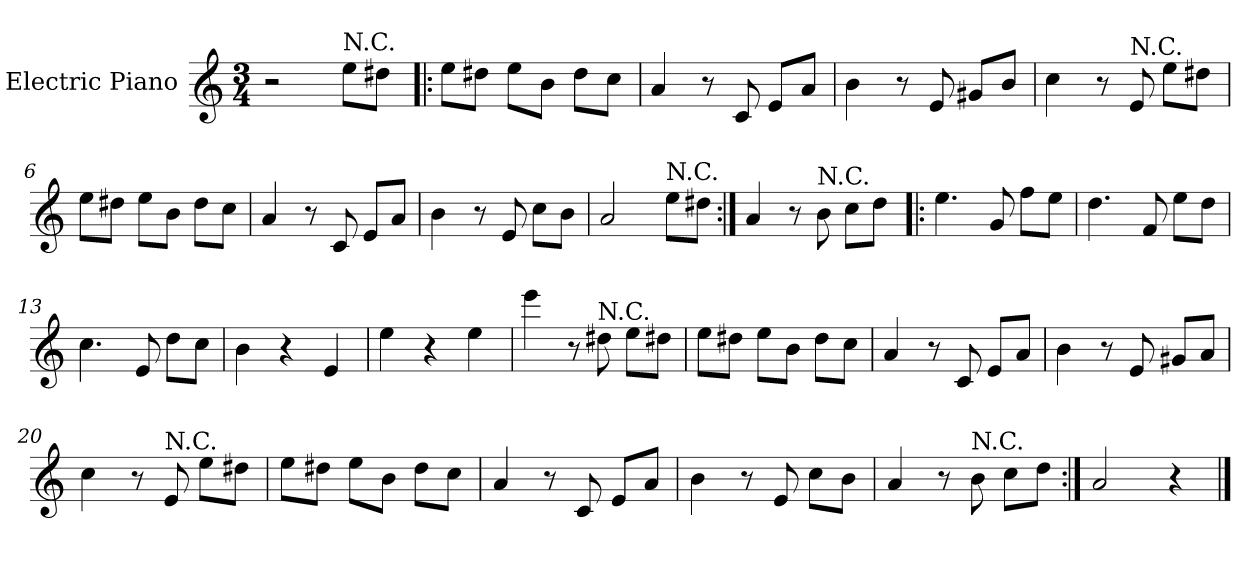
**kern	**text
*part1	*part1
*staff1	*staff1
*I"Electric Piano	*
*I'E.Pno	*
*clefG2	*
*k[]	*
*C:	*
*M3/4	*
=1	=1
2r	.
!LO:TX:a:t=N.C.	!
8ee\L	.
8dd#X\J	.
=2!|:	=2!|:
8ee\L	.
8dd#X\J	.
8ee\L	.
8b\J	.
8dd#\L	.
8cc\J	.
=3	=3
4a/	.
8r	.
8c/	.
8e/L	.
8a/J	.
=4	=4
4b\	.
8r	.
8e/	.
8g#X/L	.
8b/J	.
=5	=5
4cc\	.
8r	.
!LO:TX:a:t=N.C.	!
8e/	.
8ee\L	.
8dd#X\J	.
!!LO:LB:g=z
=6	=6
8ee\L	.
8dd#X\J	.
8ee\L	.
8b\J	.
8dd#\L	.
8cc\J	.
=7	=7
4a/	.
8r	.
8c/	.
8e/L	.
8a/J	.
=8	=8
4b\	.
8r	.
8e/	.
8cc\L	.
8b\J	.
=9	=9
2a/	.
!LO:TX:a:t=N.C.	!
8ee\L	.
8dd#X\J	.
=10:|!	=10:|!
4a/	.
8r	.
!LO:TX:a:t=N.C.	!
8b\	.
8cc\L	.
8dd\J	.
=11!|:	=11!|:
4.ee\	.
8g/	.
8ff\L	.
8ee\J	.
=12	=12
4.dd\	.
8f/	.
8ee\L	.
8dd\J	.
!!LO:LB:g=z
=13	=13
4.cc\	.
8e/	.
8dd\L	.
8cc\J	.
=14	=14
4b\	.
4r	.
4e/	.
=15	=15
4ee\	.
4r	.
4ee\	.
=16	=16
4eee\	.
8r	.
!LO:TX:a:t=N.C.	!
8dd#X\	.
8ee\L	.
8dd#X\J	.
=17	=17
8ee\L	.
8dd#X\J	.
8ee\L	.
8b\J	.
8dd#\L	.
8cc\J	.
=18	=18
4a/	.
8r	.
8c/	.
8e/L	.
8a/J	.
=19	=19
4b\	.
8r	.
8e/	.
8g#X/L	.
8a/J	.
!!LO:LB:g=z
=20	=20
4cc\	.
8r	.
!LO:TX:a:t=N.C.	!
8e/	.
8ee\L	.
8dd#X\J	.
=21	=21
8ee\L	.
8dd#X\J	.
8ee\L	.
8b\J	.
8dd#\L	.
8cc\J	.
=22	=22
4a/	.
8r	.
8c/	.
8e/L	.
8a/J	.
=23	=23
4b\	.
8r	.
8e/	.
8cc\L	.
8b\J	.
=24	=24
4a/	.
8r	.
!LO:TX:a:t=N.C.	!
8b\	.
8cc\L	.
8dd\J	.
=25:|!	=25:|!
2a/	.
4r	.
==	==
*-	*-
